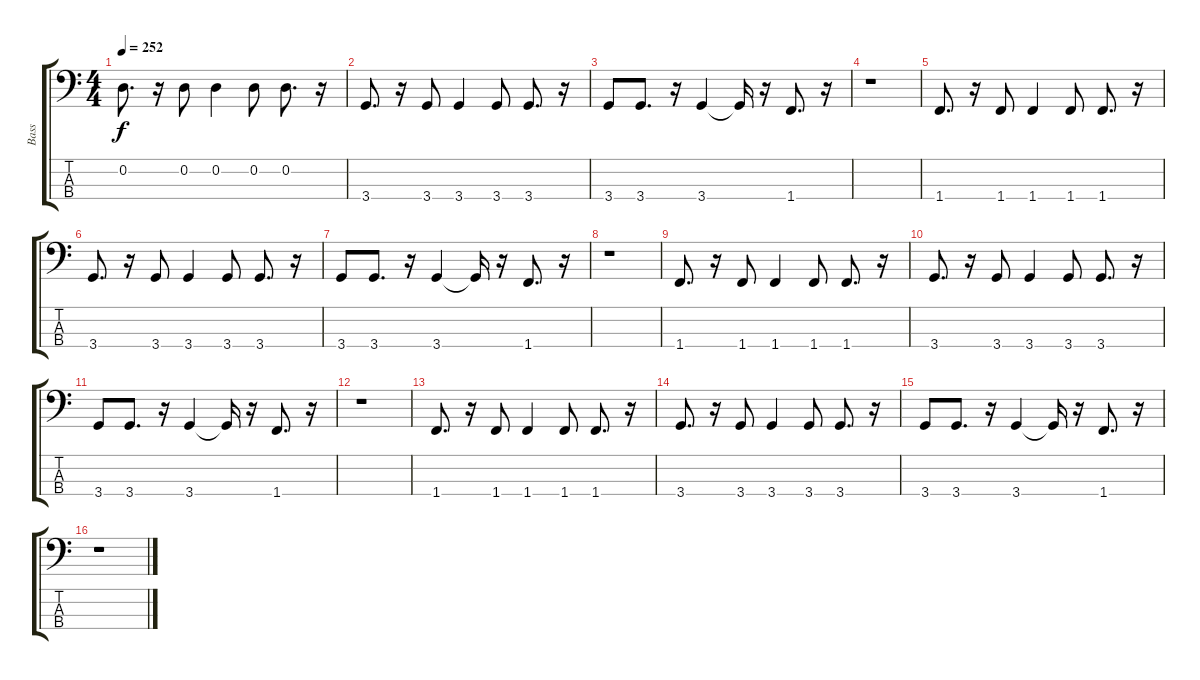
\track ("Bass" "Bass") {instrument electricbassfinger}
\staff {score tabs}
\tuning (G2 D2 A1 E1) {hide}
\ts (4 4)
\tempo 252
\clef f4
\ks c
0.2.8{d dy f} r.16 0.2.8 0.2.4 0.2.8 0.2.8{d} r.16 |
3.4.8{d} r.16 3.4.8 3.4.4 3.4.8 3.4.8{d} r.16 |
3.4.8 3.4.8{d} r.16 3.4.4 3.4{t}.16 r.16 1.4.8{d} r.16 |
r.1 |
1.4.8{d} r.16 1.4.8 1.4.4 1.4.8 1.4.8{d} r.16 |
3.4.8{d} r.16 3.4.8 3.4.4 3.4.8 3.4.8{d} r.16 |
3.4.8 3.4.8{d} r.16 3.4.4 3.4{t}.16 r.16 1.4.8{d} r.16 |
r.1 |
1.4.8{d} r.16 1.4.8 1.4.4 1.4.8 1.4.8{d} r.16 |
3.4.8{d} r.16 3.4.8 3.4.4 3.4.8 3.4.8{d} r.16 |
3.4.8 3.4.8{d} r.16 3.4.4 3.4{t}.16 r.16 1.4.8{d} r.16 |
r.1 |
1.4.8{d} r.16 1.4.8 1.4.4 1.4.8 1.4.8{d} r.16 |
3.4.8{d} r.16 3.4.8 3.4.4 3.4.8 3.4.8{d} r.16 |
3.4.8 3.4.8{d} r.16 3.4.4 3.4{t}.16 r.16 1.4.8{d} r.16 |
r.1
